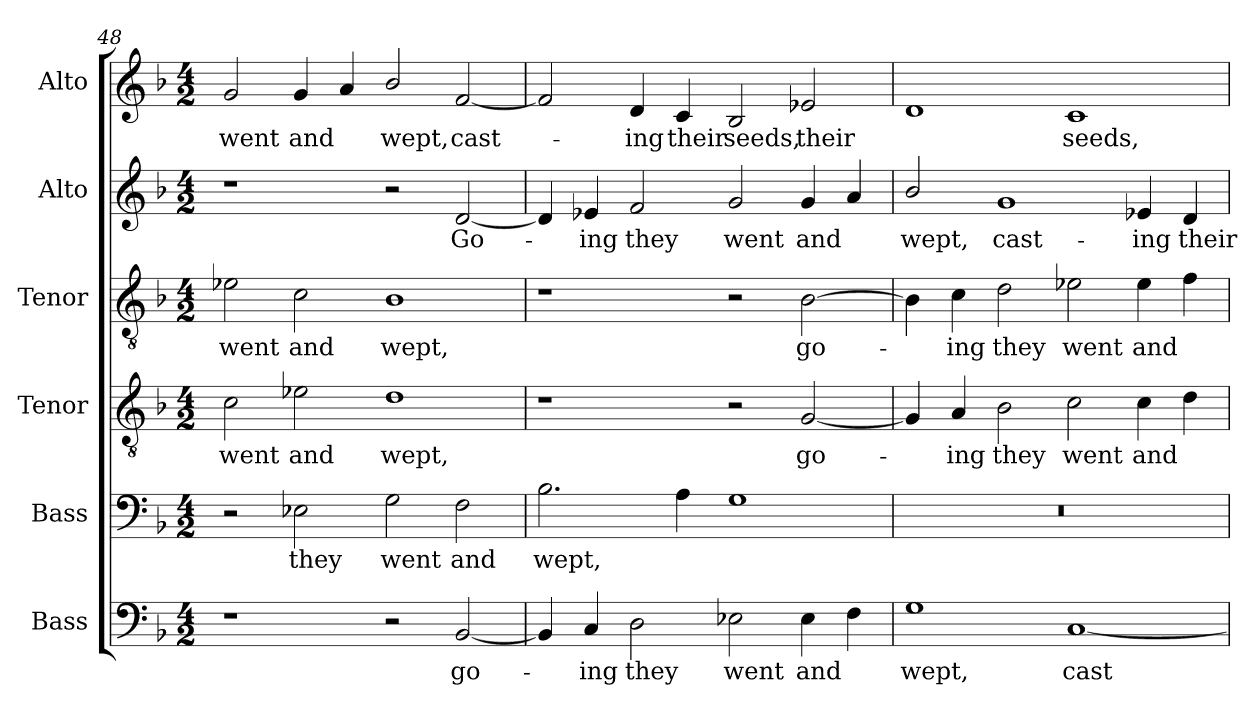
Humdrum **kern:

**kern	**text	**kern	**text	**kern	**text	**kern	**text	**kern	**text	**kern	**text
*part6	*part6	*part5	*part5	*part4	*part4	*part3	*part3	*part2	*part2	*part1	*part1
*staff6	*staff6	*staff5	*staff5	*staff4	*staff4	*staff3	*staff3	*staff2	*staff2	*staff1	*staff1
*I"Bass	*	*I"Bass	*	*I"Tenor	*	*I"Tenor	*	*I"Alto	*	*I"Alto	*
*I'B.	*	*I'B.	*	*	*	*	*	*	*	*	*
*clefF4	*	*clefF4	*	*clefGv2	*	*clefGv2	*	*clefG2	*	*clefG2	*
*	*	*	*	*ITrd7c12	*	*ITrd7c12	*	*	*	*	*
*k[b-]	*	*k[b-]	*	*k[b-]	*	*k[b-]	*	*k[b-]	*	*k[b-]	*
*F:	*	*F:	*	*F:	*	*F:	*	*F:	*	*F:	*
*M4/2	*	*M4/2	*	*M4/2	*	*M4/2	*	*M4/2	*	*M4/2	*
=48	=48	=48	=48	=48	=48	=48	=48	=48	=48	=48	=48
!	!	!	!	!	!LO:LY:b:color=#000000	!	!	!	!	!	!
!	!	!	!	!	!	!	!LO:LY:b:color=#000000	!	!	!	!
!	!	!	!	!	!	!	!	!	!	!	!LO:LY:b:color=#000000
1r	.	2r	.	2Ci\	went	2E-Xi\	went	1r	.	2gi/	went
!	!	!	!LO:LY:b:color=#000000	!	!	!	!	!	!	!	!
!	!	!	!	!	!LO:LY:b:color=#000000	!	!	!	!	!	!
!	!	!	!	!	!	!	!LO:LY:b:color=#000000	!	!	!	!
!	!	!	!	!	!	!	!	!	!	!	!LO:LY:b:color=#000000
.	.	2E-Xi\	they	2E-Xi\	and	2Ci\	and	.	.	4gi/	and
.	.	.	.	.	.	.	.	.	.	4ai/	.
!	!	!	!LO:LY:b:color=#000000	!	!	!	!	!	!	!	!
!	!	!	!	!	!LO:LY:b:color=#000000	!	!	!	!	!	!
!	!	!	!	!	!	!	!LO:LY:b:color=#000000	!	!	!	!
!	!	!	!	!	!	!	!	!	!	!	!LO:LY:b:color=#000000
2r	.	2Gi\	went	1Di	wept,	1BB-i	wept,	2r	.	2b-i/	wept,
!	!LO:LY:b:color=#000000	!	!	!	!	!	!	!	!	!	!
!	!	!	!LO:LY:b:color=#000000	!	!	!	!	!	!	!	!
!	!	!	!	!	!	!	!	!	!LO:LY:b:color=#000000	!	!
!	!	!	!	!	!	!	!	!	!	!	!LO:LY:b:color=#000000
[2BB-i/	go-	2Fi\	and	.	.	.	.	[2di/	Go-	[2fi/	cast-
!!LO:PB:g=z
=49	=49	=49	=49	=49	=49	=49	=49	=49	=49	=49	=49
!	!	!	!LO:LY:b:color=#000000	!	!	!	!	!	!	!	!
4BB-i/]	.	2.B-i\	wept,	1r	.	1r	.	4di/]	.	2fi/]	.
!	!LO:LY:b:color=#000000	!	!	!	!	!	!	!	!	!	!
!	!	!	!	!	!	!	!	!	!LO:LY:b:color=#000000	!	!
4Ci/	-ing	.	.	.	.	.	.	4e-Xi/	-ing	.	.
!	!LO:LY:b:color=#000000	!	!	!	!	!	!	!	!	!	!
!	!	!	!	!	!	!	!	!	!LO:LY:b:color=#000000	!	!
!	!	!	!	!	!	!	!	!	!	!	!LO:LY:b:color=#000000
2Di\	they	.	.	.	.	.	.	2fi/	they	4di/	-ing
!	!	!	!	!	!	!	!	!	!	!	!LO:LY:b:color=#000000
.	.	4Ai\	.	.	.	.	.	.	.	4ci/	their
!	!LO:LY:b:color=#000000	!	!	!	!	!	!	!	!	!	!
!	!	!	!	!	!	!	!	!	!LO:LY:b:color=#000000	!	!
!	!	!	!	!	!	!	!	!	!	!	!LO:LY:b:color=#000000
2E-Xi\	went	1Gi	.	2r	.	2r	.	2gi/	went	2B-i/	seeds,
!	!LO:LY:b:color=#000000	!	!	!	!	!	!	!	!	!	!
!	!	!	!	!	!LO:LY:b:color=#000000	!	!	!	!	!	!
!	!	!	!	!	!	!	!LO:LY:b:color=#000000	!	!	!	!
!	!	!	!	!	!	!	!	!	!LO:LY:b:color=#000000	!	!
!	!	!	!	!	!	!	!	!	!	!	!LO:LY:b:color=#000000
4E-i\	and	.	.	[2GGi/	go-	[2BB-i\	go-	4gi/	and	2e-Xi/	their
4Fi\	.	.	.	.	.	.	.	4ai/	.	.	.
=50	=50	=50	=50	=50	=50	=50	=50	=50	=50	=50	=50
!	!LO:LY:b:color=#000000	!LO:N:vis=1	!	!	!	!	!	!	!	!	!
!	!	!	!	!	!	!	!	!	!LO:LY:b:color=#000000	!	!
1Gi	wept,	0r	.	4GGi/]	.	4BB-i\]	.	2b-i/	wept,	1di	.
!	!	!	!	!	!LO:LY:b:color=#000000	!	!	!	!	!	!
!	!	!	!	!	!	!	!LO:LY:b:color=#000000	!	!	!	!
.	.	.	.	4AAi/	-ing	4Ci\	-ing	.	.	.	.
!	!	!	!	!	!LO:LY:b:color=#000000	!	!	!	!	!	!
!	!	!	!	!	!	!	!LO:LY:b:color=#000000	!	!	!	!
!	!	!	!	!	!	!	!	!	!LO:LY:b:color=#000000	!	!
.	.	.	.	2BB-i\	they	2Di\	they	1gi	cast-	.	.
!	!LO:LY:b:color=#000000	!	!	!	!	!	!	!	!	!	!
!	!	!	!	!	!LO:LY:b:color=#000000	!	!	!	!	!	!
!	!	!	!	!	!	!	!LO:LY:b:color=#000000	!	!	!	!
!	!	!	!	!	!	!	!	!	!	!	!LO:LY:b:color=#000000
[1Ci	cast-	.	.	2Ci\	went	2E-Xi\	went	.	.	1ci	seeds,
!	!	!	!	!	!LO:LY:b:color=#000000	!	!	!	!	!	!
!	!	!	!	!	!	!	!LO:LY:b:color=#000000	!	!	!	!
!	!	!	!	!	!	!	!	!	!LO:LY:b:color=#000000	!	!
.	.	.	.	4Ci\	and	4E-i\	and	4e-Xi/	-ing	.	.
!	!	!	!	!	!	!	!	!	!LO:LY:b:color=#000000	!	!
.	.	.	.	4Di\	.	4Fi\	.	4di/	their	.	.
=	=	=	=	=	=	=	=	=	=	=	=
*-	*-	*-	*-	*-	*-	*-	*-	*-	*-	*-	*-
